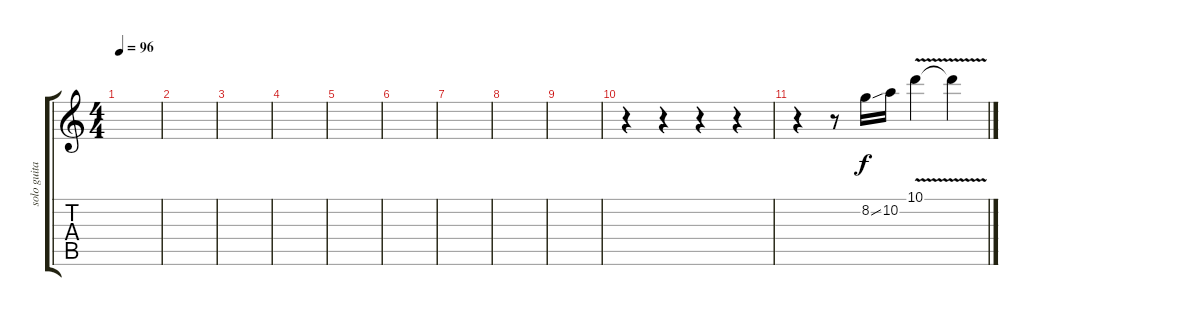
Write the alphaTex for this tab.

\track ("solo guitar" "solo guita") {instrument acousticguitarsteel}
\staff {score tabs}
\tuning (E4 B3 G3 D3 A2 E2) {hide}
\ts (4 4)
\tempo 96
\clef g2
\ks c
|
|
|
|
|
|
|
|
|
r.4 r.4 r.4 r.4 |
r.4 r.8 8.2{ss}.16 10.2.16 10.1{v}.4 10.1{t}.4
